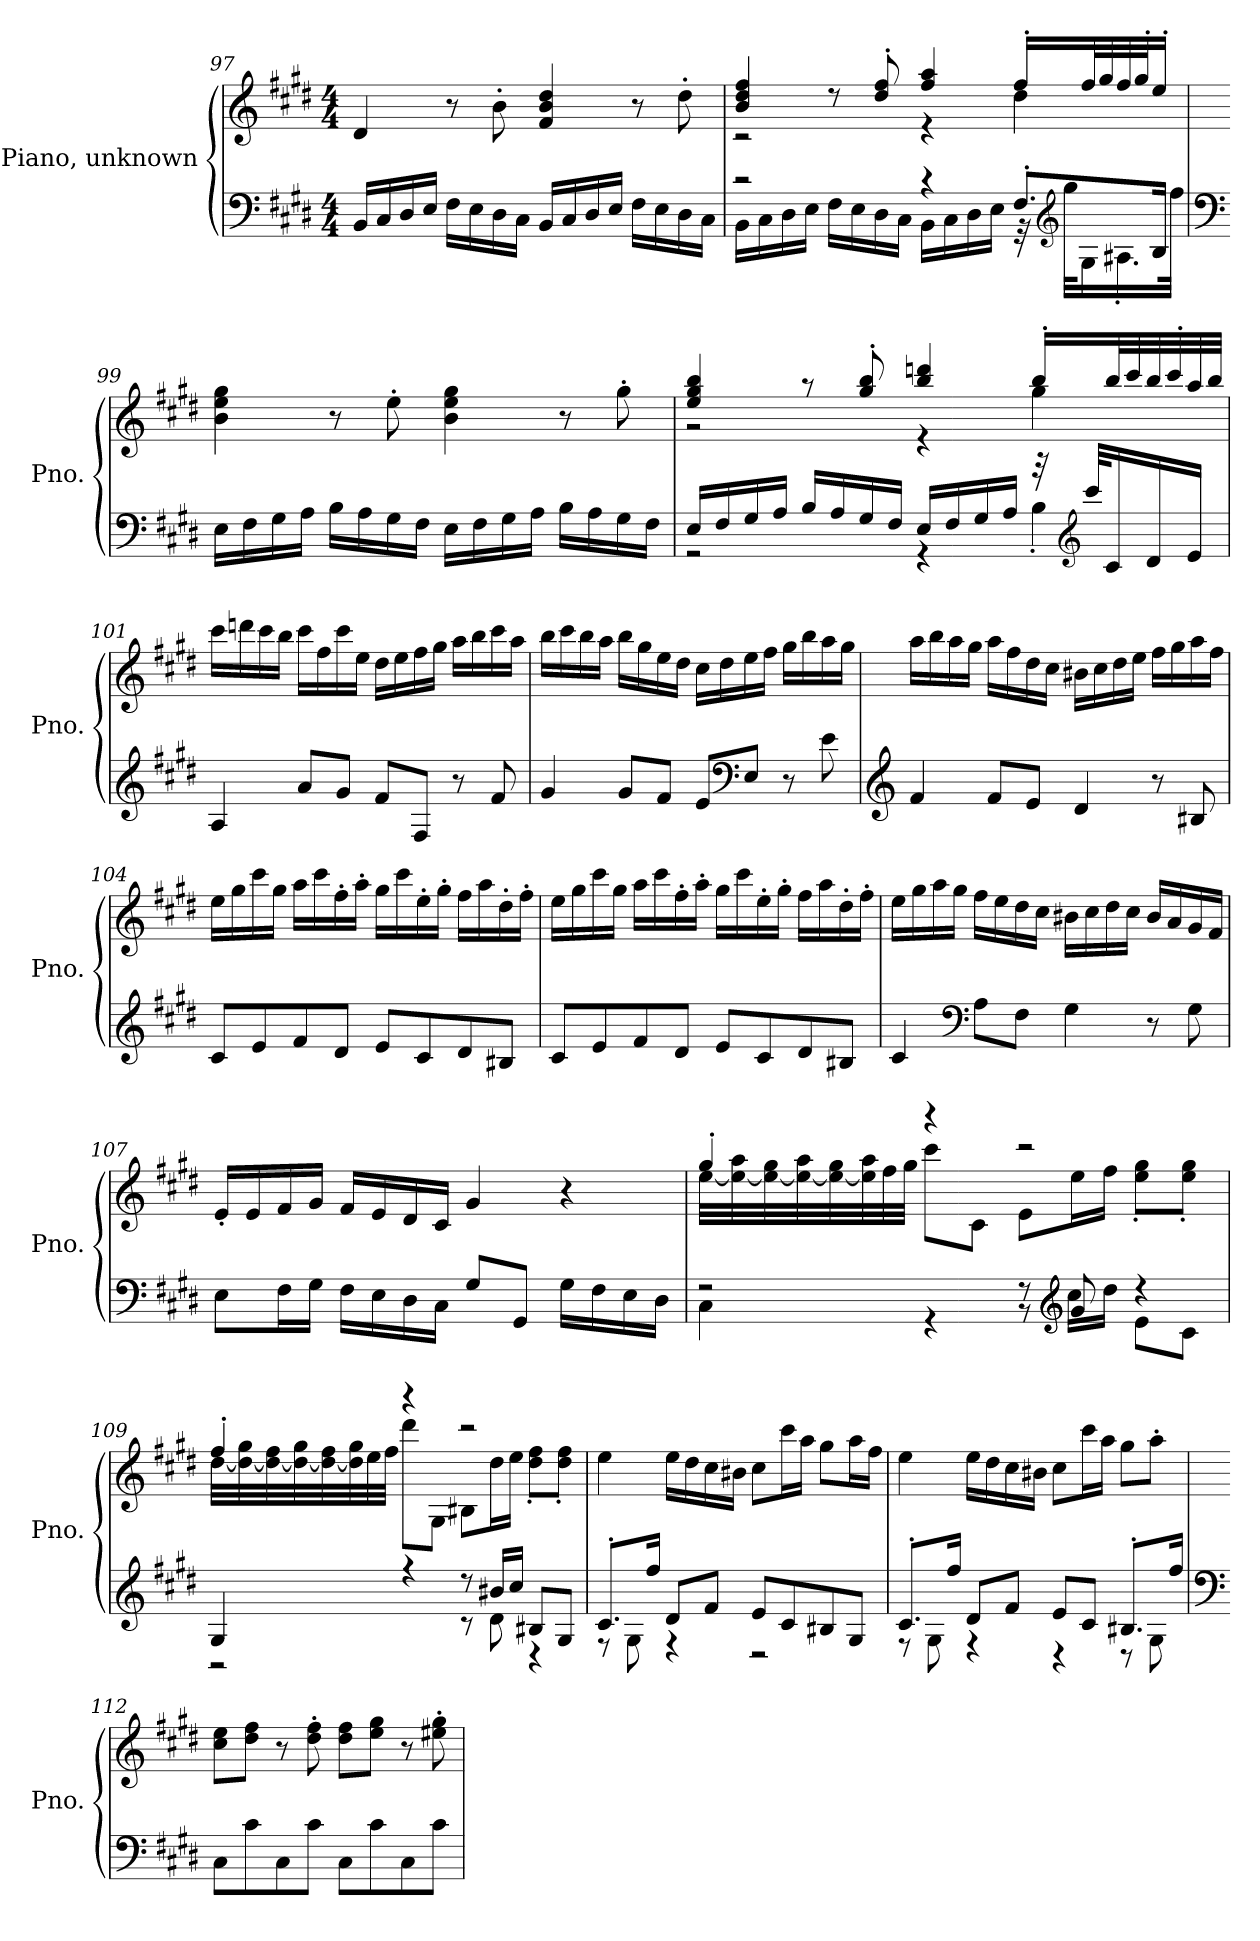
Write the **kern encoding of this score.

**kern	**kern
*part1	*part1
*staff2	*staff1
*I"Piano, unknown	*
*I'Pno.	*
!!LO:LB:g=z
*clefF4	*clefG2
*k[f#c#g#d#]	*k[f#c#g#d#]
*M4/4	*M4/4
=97	=97
16BB/LL	4d#/
16C#/	.
16D#/	.
16E/JJ	.
16F#\LL	8r
16E\	.
16D#\	8b'\
16C#\JJ	.
16BB/LL	4f#/ 4b/ 4dd#/
16C#/	.
16D#/	.
16E/JJ	.
16F#\LL	8r
16E\	.
16D#\	8dd#'\
16C#\JJ	.
=98	=98
*^	*^
2r	16BB\LL	4b/ 4dd#/ 4ff#/	2r
.	16C#\	.	.
.	16D#\	.	.
.	16E\JJ	.	.
.	16F#\LL	8r	.
.	16E\	.	.
.	16D#\	8dd#/' 8ff#/'	.
.	16C#\JJ	.	.
4r	16BB\LL	4ff#/ 4aa/	4r
.	16C#\	.	.
.	16D#\	.	.
.	16E\JJ	.	.
8.F#'/L	32r	16ff#'/LL	4dd#\
*clefG2	*	*	*
.	32gg#\KLL	.	.
.	16G#\	32ff#/L	.
.	.	32gg#/	.
.	16.A#X'\	32ff#/	.
.	.	32gg#'/J	.
16B/Jk	.	16ee'/JJ	.
.	32ff#\JJk	.	.
*v	*v	*	*
*	*v	*v
!!LO:PB:g=z
=99	=99
*clefF4	*
16E\LL	4b\ 4ee\ 4gg#\
16F#\	.
16G#\	.
16A\JJ	.
16B\LL	8r
16A\	.
16G#\	8ee'\
16F#\JJ	.
16E\LL	4b\ 4ee\ 4gg#\
16F#\	.
16G#\	.
16A\JJ	.
16B\LL	8r
16A\	.
16G#\	8gg#'\
16F#\JJ	.
=100	=100
*^	*^
16E/LL	2r	4ee/ 4gg#/ 4bb/	2r
16F#/	.	.	.
16G#/	.	.	.
16A/JJ	.	.	.
16B/LL	.	8r	.
16A/	.	.	.
16G#/	.	8gg#/' 8bb/'	.
16F#/JJ	.	.	.
16E/LL	4r	4bb/ 4dddn/	4r
16F#/	.	.	.
16G#/	.	.	.
16A/JJ	.	.	.
32r	4B'\	16bb'/LL	4gg#\
*clefG2	*	*	*
32ccc#/KLL	.	.	.
16c#/	.	32bb/L	.
.	.	32ccc#/	.
16d#/	.	32bb/	.
.	.	32ccc#'/	.
16e/JJ	.	32aa/	.
.	.	32bb/JJJ	.
*v	*v	*	*
*	*v	*v
!!LO:LB:g=z
=101	=101
4A/	16ccc#\LL
.	16dddn\
.	16ccc#\
.	16bb\JJ
8a/L	16ccc#\LL
.	16ff#\
8g#/J	16ccc#\
.	16ee\JJ
8f#/L	16dd#\LL
.	16ee\
8F#/J	16ff#\
.	16gg#\JJ
8r	16aa\LL
.	16bb\
8f#/	16ccc#\
.	16aa\JJ
=102	=102
4g#/	16bb\LL
.	16ccc#\
.	16bb\
.	16aa\JJ
8g#/L	16bb\LL
.	16gg#\
8f#/J	16ee\
.	16dd#\JJ
8e/L	16cc#\LL
.	16dd#\
*clefF4	*
8E/J	16ee\
.	16ff#\JJ
8r	16gg#\LL
.	16bb\
8e\	16aa\
.	16gg#\JJ
!!LO:LB:g=z
=103	=103
*clefG2	*
4f#/	16aa\LL
.	16bb\
.	16aa\
.	16gg#\JJ
8f#/L	16aa\LL
.	16ff#\
8e/J	16dd#\
.	16cc#\JJ
4d#/	16b#X\LL
.	16cc#\
.	16dd#\
.	16ee\JJ
8r	16ff#\LL
.	16gg#\
8B#X/	16aa\
.	16ff#\JJ
=104	=104
8c#/L	16ee\LL
.	16gg#\
8e/	16ccc#\
.	16gg#\JJ
8f#/	16aa\LL
.	16ccc#\
8d#/J	16ff#'\
.	16aa'\JJ
8e/L	16gg#\LL
.	16ccc#\
8c#/	16ee'\
.	16gg#'\JJ
8d#/	16ff#\LL
.	16aa\
8B#X/J	16dd#'\
.	16ff#'\JJ
!!LO:LB:g=z
=105	=105
8c#/L	16ee\LL
.	16gg#\
8e/	16ccc#\
.	16gg#\JJ
8f#/	16aa\LL
.	16ccc#\
8d#/J	16ff#'\
.	16aa'\JJ
8e/L	16gg#\LL
.	16ccc#\
8c#/	16ee'\
.	16gg#'\JJ
8d#/	16ff#\LL
.	16aa\
8B#X/J	16dd#'\
.	16ff#'\JJ
=106	=106
4c#/	16ee\LL
.	16gg#\
.	16aa\
.	16gg#\JJ
*clefF4	*
8A\L	16ff#\LL
.	16ee\
8F#\J	16dd#\
.	16cc#\JJ
4G#\	16b#X\LL
.	16cc#\
.	16dd#\
.	16cc#\JJ
8r	16b#/LL
.	16a/
8G#\	16g#/
.	16f#/JJ
!!LO:LB:g=z
=107	=107
8E\L	16e'/LL
.	16e/
16F#\L	16f#/
16G#\JJ	16g#/JJ
16F#\LL	16f#/LL
16E\	16e/
16D#\	16d#/
16C#\JJ	16c#/JJ
8G#/L	4g#/
8GG#/J	.
16G#\LL	4r
16F#\	.
16E\	.
16D#\JJ	.
=108	=108
*^	*^
2r	4C#\	4gg#'/	[32ee\LLL
.	.	.	32ee\_ 32aa\
.	.	.	32ee\_ 32gg#\
.	.	.	32ee\_ 32aa\
.	.	.	32ee\_ 32gg#\
.	.	.	32ee\] 32aa\
.	.	.	32ff#\
.	.	.	32gg#\JJJ
.	4r	4r	8ccc#\L
.	.	.	8c#\J
8r	8r	2r	8e\L
*clefG2	*	*	*
8g#/	16cc#\LL	.	16ee\L
.	16dd#\JJ	.	16ff#\JJ
4r	8e\L	.	8ee\' 8gg#\'L
.	8c#\J	.	8ee\' 8gg#\'J
!!LO:LB:g=z	!!
=109	=109	=109	=109
4G#/	2r	4ff#'/	[32dd#\LLL
.	.	.	32dd#\_ 32gg#\
.	.	.	32dd#\_ 32ff#\
.	.	.	32dd#\_ 32gg#\
.	.	.	32dd#\_ 32ff#\
.	.	.	32dd#\] 32gg#\
.	.	.	32ee\
.	.	.	32ff#\JJJ
4r	.	4r	8ddd#\L
.	.	.	8G#\J
8r	8r	2r	8B#X\L
16b#X/LL	8d#\	.	16dd#\L
16cc#/JJ	.	.	16ee\JJ
8B#X/L	4r	.	8dd#\' 8ff#\'L
8G#/J	.	.	8dd#\' 8ff#\'J
*	*	*v	*v
=110	=110	=110
8.c#'/L	8r	4ee\
.	8G#\	.
16ff#/Jk	.	.
8d#/L	4r	16ee\LL
.	.	16dd#\
8f#/J	.	16cc#\
.	.	16b#X\JJ
8e/L	2r	8cc#\L
8c#/	.	16ccc#\L
.	.	16aa\JJ
8B#X/	.	8gg#\L
8G#/J	.	16aa\L
.	.	16ff#\JJ
!!LO:PB:g=z
=111	=111	=111
8.c#'/L	8r	4ee\
.	8G#\	.
16ff#/Jk	.	.
8d#/L	4r	16ee\LL
.	.	16dd#\
8f#/J	.	16cc#\
.	.	16b#X\JJ
8e/L	4r	8cc#\L
8c#/J	.	16ccc#\L
.	.	16aa\JJ
8.B#X'/L	8r	8gg#\L
.	8G#\	8aa'\J
16ff#/Jk	.	.
*v	*v	*
=112	=112
*clefF4	*
8C#\L	8cc#\ 8ee\L
8c#\	8dd#\ 8ff#\J
8C#\	8r
8c#\J	8dd#\' 8ff#\'
8C#\L	8dd#\ 8ff#\L
8c#\	8ee\ 8gg#\J
8C#\	8r
8c#\J	8ee#X\' 8gg#\'
=	=
*-	*-
